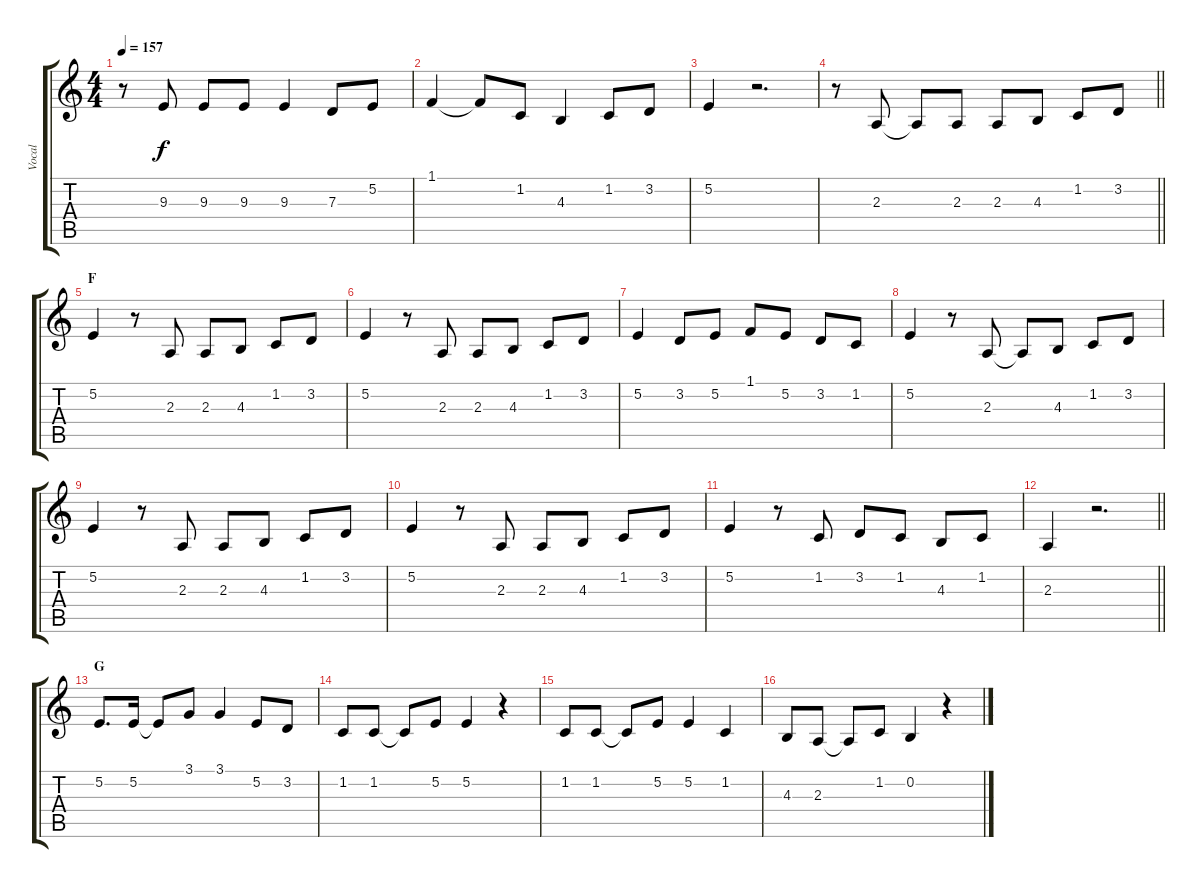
\track ("Vocal" "Vocal") {instrument trumpet}
\staff {score tabs}
\tuning (E4 B3 G3 D3 A2 E2) {hide}
\ts (4 4)
\tempo 157
\clef g2
\ks c
r.8{dy f} 9.3.8 9.3.8 9.3.8 9.3.4 7.3.8 5.2.8 |
1.1.4 1.1{t}.8 1.2.8 4.3.4 1.2.8 3.2.8 |
5.2.4 r.2{d} |
\barLineRight lightlight
r.8 2.3.8 2.3{t}.8 2.3.8 2.3.8 4.3.8 1.2.8 3.2.8 |
\section ("" "F")
5.2.4 r.8 2.3.8 2.3.8 4.3.8 1.2.8 3.2.8 |
5.2.4 r.8 2.3.8 2.3.8 4.3.8 1.2.8 3.2.8 |
5.2.4 3.2.8 5.2.8 1.1.8 5.2.8 3.2.8 1.2.8 |
5.2.4 r.8 2.3.8 2.3{t}.8 4.3.8 1.2.8 3.2.8 |
5.2.4 r.8 2.3.8 2.3.8 4.3.8 1.2.8 3.2.8 |
5.2.4 r.8 2.3.8 2.3.8 4.3.8 1.2.8 3.2.8 |
5.2.4 r.8 1.2.8 3.2.8 1.2.8 4.3.8 1.2.8 |
\barLineRight lightlight
2.3.4 r.2{d} |
\section ("" "G")
5.2.8{d} 5.2.16 5.2{t}.8 3.1.8 3.1.4 5.2.8 3.2.8 |
1.2.8 1.2.8 1.2{t}.8 5.2.8 5.2.4 r.4 |
1.2.8 1.2.8 1.2{t}.8 5.2.8 5.2.4 1.2.4 |
4.3.8 2.3.8 2.3{t}.8 1.2.8 0.2.4 r.4
